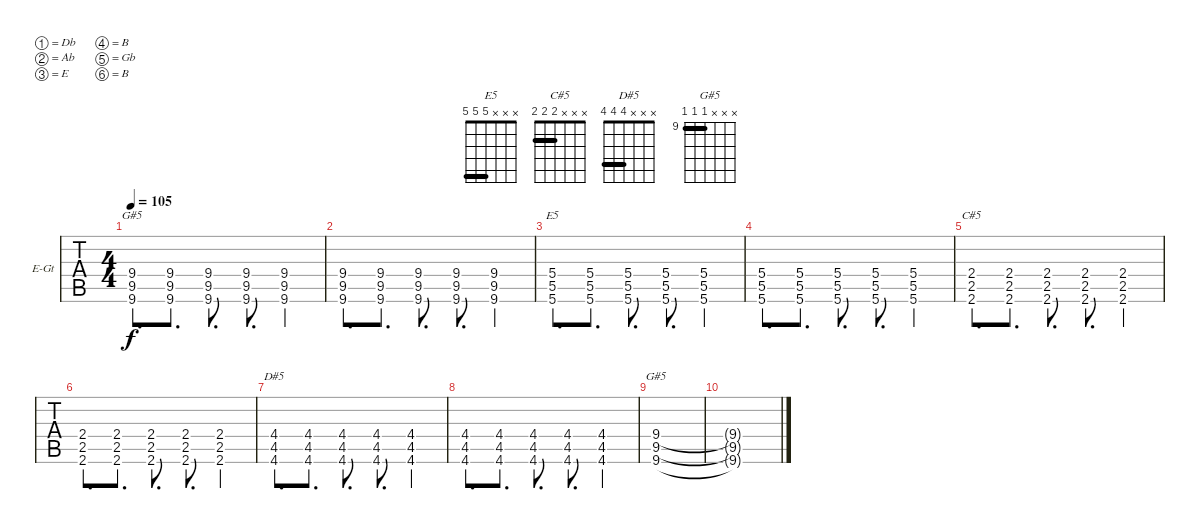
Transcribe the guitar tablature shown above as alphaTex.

\bracketExtendMode groupsimilarinstruments
\firstSystemTrackNameOrientation horizontal
\otherSystemsTrackNameOrientation horizontal
\track ("E-Gt 2" "E-Gt") {instrument distortionguitar}
\staff {tabs}
\tuning (Db4 Ab3 E3 B2 Gb2 B1)
\chord ("E5" x x x 5 5 5) {barre (5 5)}
\chord ("C#5" x x x 2 2 2) {barre (2 2)}
\chord ("D#5" x x x 4 4 4) {barre (4 4)}
\chord ("G#5" x x x 9 9 9) {firstfret 9 barre (9 9)}
\ts (4 4)
\tempo 105
\clef g2
\ks c
(9.4 9.5 9.6).8{d ch "G#5" dy f} (9.4 9.5 9.6).8{d} (9.4 9.5 9.6).8{d} (9.4 9.5 9.6).8{d} (9.4 9.5 9.6).4 |
(9.4 9.5 9.6).8{d} (9.4 9.5 9.6).8{d} (9.4 9.5 9.6).8{d} (9.4 9.5 9.6).8{d} (9.4 9.5 9.6).4 |
(5.4 5.5 5.6).8{d ch "E5"} (5.4 5.5 5.6).8{d} (5.4 5.5 5.6).8{d} (5.4 5.5 5.6).8{d} (5.4 5.5 5.6).4 |
(5.4 5.5 5.6).8{d} (5.4 5.5 5.6).8{d} (5.4 5.5 5.6).8{d} (5.4 5.5 5.6).8{d} (5.4 5.5 5.6).4 |
(2.4 2.5 2.6).8{d ch "C#5"} (2.4 2.5 2.6).8{d} (2.4 2.5 2.6).8{d} (2.4 2.5 2.6).8{d} (2.4 2.5 2.6).4 |
(2.4 2.5 2.6).8{d} (2.4 2.5 2.6).8{d} (2.4 2.5 2.6).8{d} (2.4 2.5 2.6).8{d} (2.4 2.5 2.6).4 |
(4.4 4.5 4.6).8{d ch "D#5"} (4.4 4.5 4.6).8{d} (4.4 4.5 4.6).8{d} (4.4 4.5 4.6).8{d} (4.4 4.5 4.6).4 |
(4.4 4.5 4.6).8{d} (4.4 4.5 4.6).8{d} (4.4 4.5 4.6).8{d} (4.4 4.5 4.6).8{d} (4.4 4.5 4.6).4 |
(9.4 9.5 9.6).1{ch "G#5"} |
(9.4{t} 9.5{t} 9.6{t}).1
